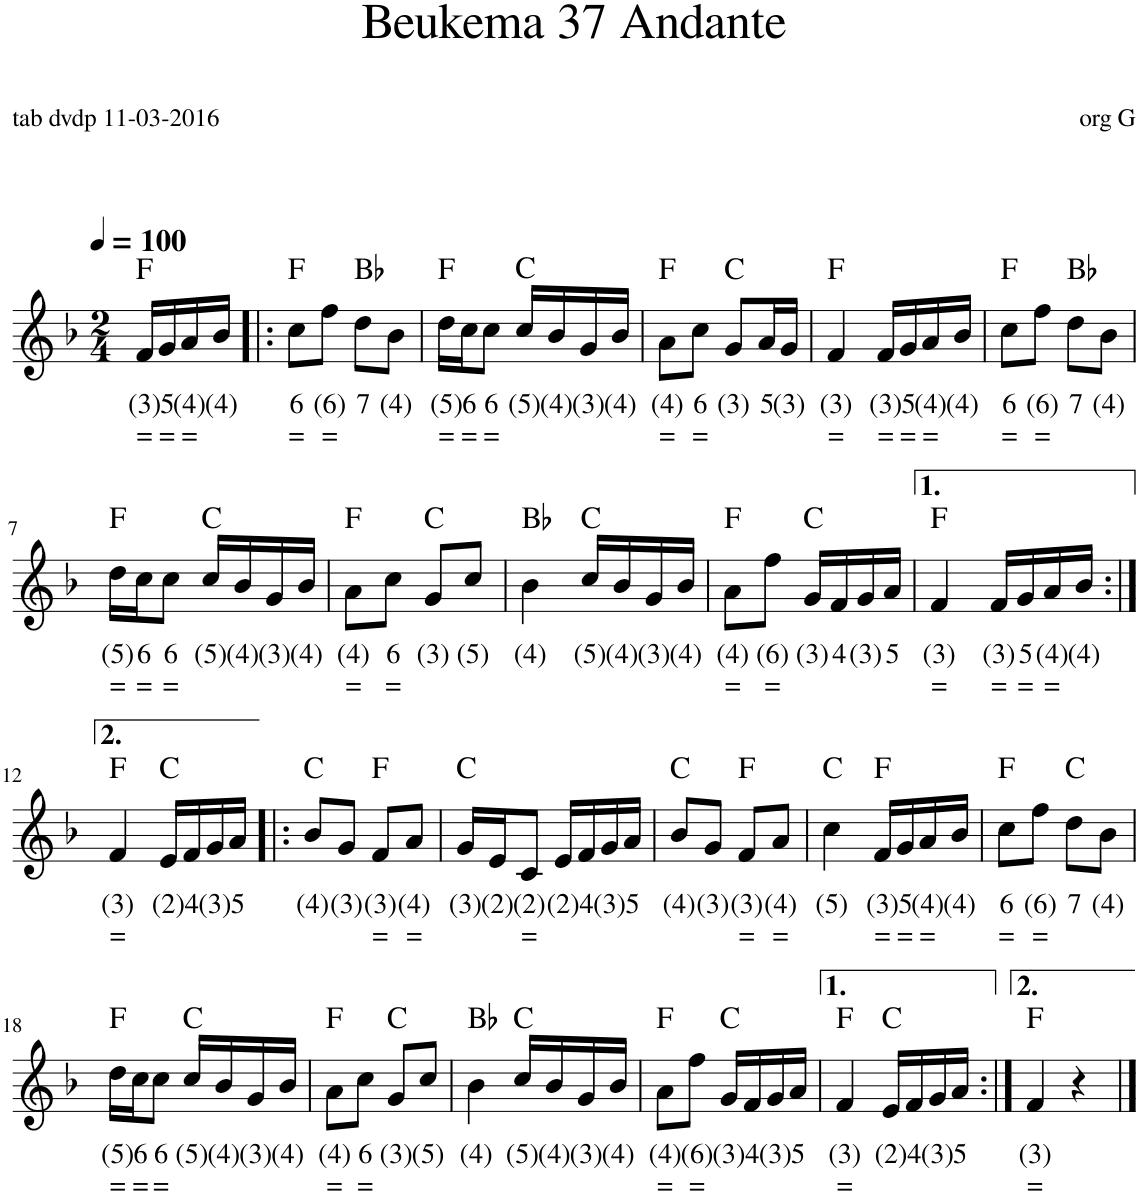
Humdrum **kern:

**kern	**text	**text	**harte
*part1	*part1	*part1	*part1
*staff1	*staff1	*staff1	*
*I"Stem	*	*	*
*I'Stem	*	*	*
*clefG2	*	*	*
*k[b-]	*	*	*
*M2/4	*	*	*
*MM100	*	*	*
=1	=1	=1	=1
!	!LO:LY:b	!LO:LY:b	!
16f/LL	(3)	=	F:maj
!	!LO:LY:b	!LO:LY:b	!
16g/	5	=	.
!	!LO:LY:b	!LO:LY:b	!
16a/	(4)	=	.
!	!LO:LY:b	!	!
16b-/JJ	(4)	.	.
=2!|:	=2!|:	=2!|:	=2!|:
!	!LO:LY:b	!LO:LY:b	!
8cc\L	6	=	F:maj
!	!LO:LY:b	!LO:LY:b	!
8ff\J	(6)	=	.
!	!LO:LY:b	!	!
8dd\L	7	.	Bb:maj
!	!LO:LY:b	!	!
8b-\J	(4)	.	.
=3	=3	=3	=3
!	!LO:LY:b	!LO:LY:b	!
16dd\LL	(5)	=	F:maj
!	!LO:LY:b	!LO:LY:b	!
16cc\J	6	=	.
!	!LO:LY:b	!LO:LY:b	!
8cc\J	6	=	.
!	!LO:LY:b	!	!
16cc/LL	(5)	.	C:maj
!	!LO:LY:b	!	!
16b-/	(4)	.	.
!	!LO:LY:b	!	!
16g/	(3)	.	.
!	!LO:LY:b	!	!
16b-/JJ	(4)	.	.
=4	=4	=4	=4
!	!LO:LY:b	!LO:LY:b	!
8a\L	(4)	=	F:maj
!	!LO:LY:b	!LO:LY:b	!
8cc\J	6	=	.
!	!LO:LY:b	!	!
8g/L	(3)	.	C:maj
!	!LO:LY:b	!	!
16a/L	5	.	.
!	!LO:LY:b	!	!
16g/JJ	(3)	.	.
=5	=5	=5	=5
!	!LO:LY:b	!LO:LY:b	!
4f/	(3)	=	F:maj
!	!LO:LY:b	!LO:LY:b	!
16f/LL	(3)	=	.
!	!LO:LY:b	!LO:LY:b	!
16g/	5	=	.
!	!LO:LY:b	!LO:LY:b	!
16a/	(4)	=	.
!	!LO:LY:b	!	!
16b-/JJ	(4)	.	.
=6	=6	=6	=6
!	!LO:LY:b	!LO:LY:b	!
8cc\L	6	=	F:maj
!	!LO:LY:b	!LO:LY:b	!
8ff\J	(6)	=	.
!	!LO:LY:b	!	!
8dd\L	7	.	Bb:maj
!	!LO:LY:b	!	!
8b-\J	(4)	.	.
!!LO:LB:g=z
=7	=7	=7	=7
!	!LO:LY:b	!LO:LY:b	!
16dd\LL	(5)	=	F:maj
!	!LO:LY:b	!LO:LY:b	!
16cc\J	6	=	.
!	!LO:LY:b	!LO:LY:b	!
8cc\J	6	=	.
!	!LO:LY:b	!	!
16cc/LL	(5)	.	C:maj
!	!LO:LY:b	!	!
16b-/	(4)	.	.
!	!LO:LY:b	!	!
16g/	(3)	.	.
!	!LO:LY:b	!	!
16b-/JJ	(4)	.	.
=8	=8	=8	=8
!	!LO:LY:b	!LO:LY:b	!
8a\L	(4)	=	F:maj
!	!LO:LY:b	!LO:LY:b	!
8cc\J	6	=	.
!	!LO:LY:b	!	!
8g/L	(3)	.	C:maj
!	!LO:LY:b	!	!
8cc/J	(5)	.	.
=9	=9	=9	=9
!	!LO:LY:b	!	!
4b-\	(4)	.	Bb:maj
!	!LO:LY:b	!	!
16cc/LL	(5)	.	C:maj
!	!LO:LY:b	!	!
16b-/	(4)	.	.
!	!LO:LY:b	!	!
16g/	(3)	.	.
!	!LO:LY:b	!	!
16b-/JJ	(4)	.	.
=10	=10	=10	=10
!	!LO:LY:b	!LO:LY:b	!
8a\L	(4)	=	F:maj
!	!LO:LY:b	!LO:LY:b	!
8ff\J	(6)	=	.
!	!LO:LY:b	!	!
16g/LL	(3)	.	C:maj
!	!LO:LY:b	!	!
16f/	4	.	.
!	!LO:LY:b	!	!
16g/	(3)	.	.
!	!LO:LY:b	!	!
16a/JJ	5	.	.
=11	=11	=11	=11
!	!LO:LY:b	!LO:LY:b	!
4f/	(3)	=	F:maj
!	!LO:LY:b	!LO:LY:b	!
16f/LL	(3)	=	.
!	!LO:LY:b	!LO:LY:b	!
16g/	5	=	.
!	!LO:LY:b	!LO:LY:b	!
16a/	(4)	=	.
!	!LO:LY:b	!	!
16b-/JJ	(4)	.	.
!!LO:LB:g=z
=12:|!	=12:|!	=12:|!	=12:|!
!	!LO:LY:b	!LO:LY:b	!
4f/	(3)	=	F:maj
!	!LO:LY:b	!	!
16e/LL	(2)	.	C:maj
!	!LO:LY:b	!	!
16f/	4	.	.
!	!LO:LY:b	!	!
16g/	(3)	.	.
!	!LO:LY:b	!	!
16a/JJ	5	.	.
=13!|:	=13!|:	=13!|:	=13!|:
!	!LO:LY:b	!	!
8b-/L	(4)	.	C:maj
!	!LO:LY:b	!	!
8g/J	(3)	.	.
!	!LO:LY:b	!LO:LY:b	!
8f/L	(3)	=	F:maj
!	!LO:LY:b	!LO:LY:b	!
8a/J	(4)	=	.
=14	=14	=14	=14
!	!LO:LY:b	!	!
16g/LL	(3)	.	C:maj
!	!LO:LY:b	!	!
16e/J	(2)	.	.
!	!LO:LY:b	!LO:LY:b	!
8c/J	(2)	=	.
!	!LO:LY:b	!	!
16e/LL	(2)	.	.
!	!LO:LY:b	!	!
16f/	4	.	.
!	!LO:LY:b	!	!
16g/	(3)	.	.
!	!LO:LY:b	!	!
16a/JJ	5	.	.
=15	=15	=15	=15
!	!LO:LY:b	!	!
8b-/L	(4)	.	C:maj
!	!LO:LY:b	!	!
8g/J	(3)	.	.
!	!LO:LY:b	!LO:LY:b	!
8f/L	(3)	=	F:maj
!	!LO:LY:b	!LO:LY:b	!
8a/J	(4)	=	.
=16	=16	=16	=16
!	!LO:LY:b	!	!
4cc\	(5)	.	C:maj
!	!LO:LY:b	!LO:LY:b	!
16f/LL	(3)	=	F:maj
!	!LO:LY:b	!LO:LY:b	!
16g/	5	=	.
!	!LO:LY:b	!LO:LY:b	!
16a/	(4)	=	.
!	!LO:LY:b	!	!
16b-/JJ	(4)	.	.
=17	=17	=17	=17
!	!LO:LY:b	!LO:LY:b	!
8cc\L	6	=	F:maj
!	!LO:LY:b	!LO:LY:b	!
8ff\J	(6)	=	.
!	!LO:LY:b	!	!
8dd\L	7	.	C:maj
!	!LO:LY:b	!	!
8b-\J	(4)	.	.
!!LO:LB:g=z
=18	=18	=18	=18
!	!LO:LY:b	!LO:LY:b	!
16dd\LL	(5)	=	F:maj
!	!LO:LY:b	!LO:LY:b	!
16cc\J	6	=	.
!	!LO:LY:b	!LO:LY:b	!
8cc\J	6	=	.
!	!LO:LY:b	!	!
16cc/LL	(5)	.	C:maj
!	!LO:LY:b	!	!
16b-/	(4)	.	.
!	!LO:LY:b	!	!
16g/	(3)	.	.
!	!LO:LY:b	!	!
16b-/JJ	(4)	.	.
=19	=19	=19	=19
!	!LO:LY:b	!LO:LY:b	!
8a\L	(4)	=	F:maj
!	!LO:LY:b	!LO:LY:b	!
8cc\J	6	=	.
!	!LO:LY:b	!	!
8g/L	(3)	.	C:maj
!	!LO:LY:b	!	!
8cc/J	(5)	.	.
=20	=20	=20	=20
!	!LO:LY:b	!	!
4b-\	(4)	.	Bb:maj
!	!LO:LY:b	!	!
16cc/LL	(5)	.	C:maj
!	!LO:LY:b	!	!
16b-/	(4)	.	.
!	!LO:LY:b	!	!
16g/	(3)	.	.
!	!LO:LY:b	!	!
16b-/JJ	(4)	.	.
=21	=21	=21	=21
!	!LO:LY:b	!LO:LY:b	!
8a\L	(4)	=	F:maj
!	!LO:LY:b	!LO:LY:b	!
8ff\J	(6)	=	.
!	!LO:LY:b	!	!
16g/LL	(3)	.	C:maj
!	!LO:LY:b	!	!
16f/	4	.	.
!	!LO:LY:b	!	!
16g/	(3)	.	.
!	!LO:LY:b	!	!
16a/JJ	5	.	.
=22	=22	=22	=22
!	!LO:LY:b	!LO:LY:b	!
4f/	(3)	=	F:maj
!	!LO:LY:b	!	!
16e/LL	(2)	.	C:maj
!	!LO:LY:b	!	!
16f/	4	.	.
!	!LO:LY:b	!	!
16g/	(3)	.	.
!	!LO:LY:b	!	!
16a/JJ	5	.	.
=23:|!	=23:|!	=23:|!	=23:|!
!	!LO:LY:b	!LO:LY:b	!
4f/	(3)	=	F:maj
4r	.	.	.
==	==	==	==
*-	*-	*-	*-
